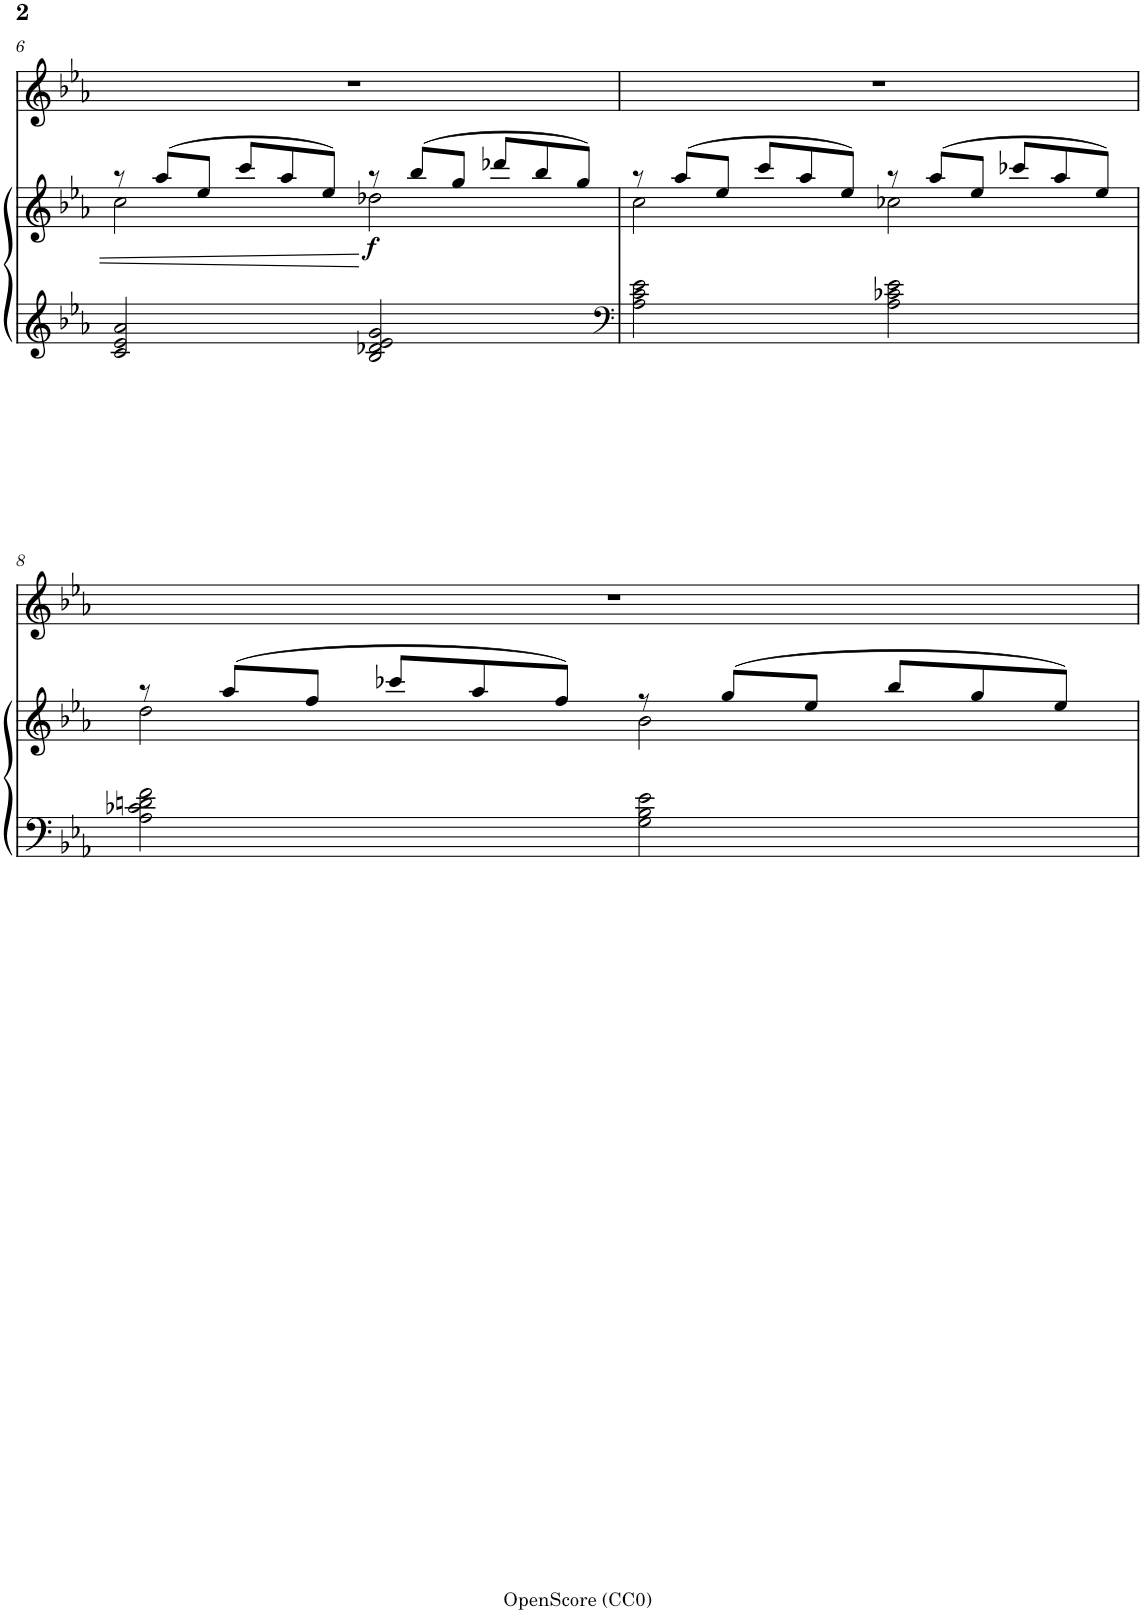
**kern	**kern	**dynam	**kern
*part2	*part2	*part2	*part1
*staff3	*staff2	*staff2/3	*staff1
*I"Piano	*	*	*I"Voice
*I'Pno	*	*	*
!!LO:PB:g=z
*clefG2	*clefG2	*	*clefG2
*k[b-e-a-]	*k[b-e-a-]	*	*k[b-e-a-]
*M4/4	*M4/4	*	*M4/4
*met(c)	*met(c)	*	*met(c)
*	*Xtuplet	*	*
=6	=6	=6	=6
*	*^	*	*
2c/ 2e-/ 2a-/	12r	2cc\	.	1r
.	(12aa-/L	.	.	.
.	12ee-/J	.	.	.
.	12ccc/L	.	.	.
.	12aa-/	.	.	.
.	12ee-/J)	.	.	.
!	!	!	!LO:DY:b	!
2B-/ 2d-X/ 2e-/ 2g/	12r	2dd-X\	f	.
.	(12bb-/L	.	.	.
.	12gg/J	.	.	.
.	12ddd-X/L	.	.	.
.	12bb-/	.	.	.
.	12gg/J)	.	.	.
=7	=7	=7	=7	=7
*clefF4	*	*	*	*
2A-\ 2c\ 2e-\	12r	2cc\	.	1r
.	(12aa-/L	.	.	.
.	12ee-/J	.	.	.
.	12ccc/L	.	.	.
.	12aa-/	.	.	.
.	12ee-/J)	.	.	.
2A-\ 2c-X\ 2e-\	12r	2cc-X\	.	.
.	(12aa-/L	.	.	.
.	12ee-/J	.	.	.
.	12ccc-X/L	.	.	.
.	12aa-/	.	.	.
.	12ee-/J)	.	.	.
!!LO:LB:g=z
=8	=8	=8	=8	=8
2A-\ 2c-X\ 2dn\ 2f\	12r	2dd\	.	1r
.	(12aa-/L	.	.	.
.	12ff/J	.	.	.
.	12ccc-X/L	.	.	.
.	12aa-/	.	.	.
.	12ff/J)	.	.	.
2G\ 2B-\ 2e-\	12r	2b-\	.	.
.	(12gg/L	.	.	.
.	12ee-/J	.	.	.
.	12bb-/L	.	.	.
.	12gg/	.	.	.
.	12ee-/J)	.	.	.
*	*v	*v	*	*
=	=	=	=
*-	*-	*-	*-
